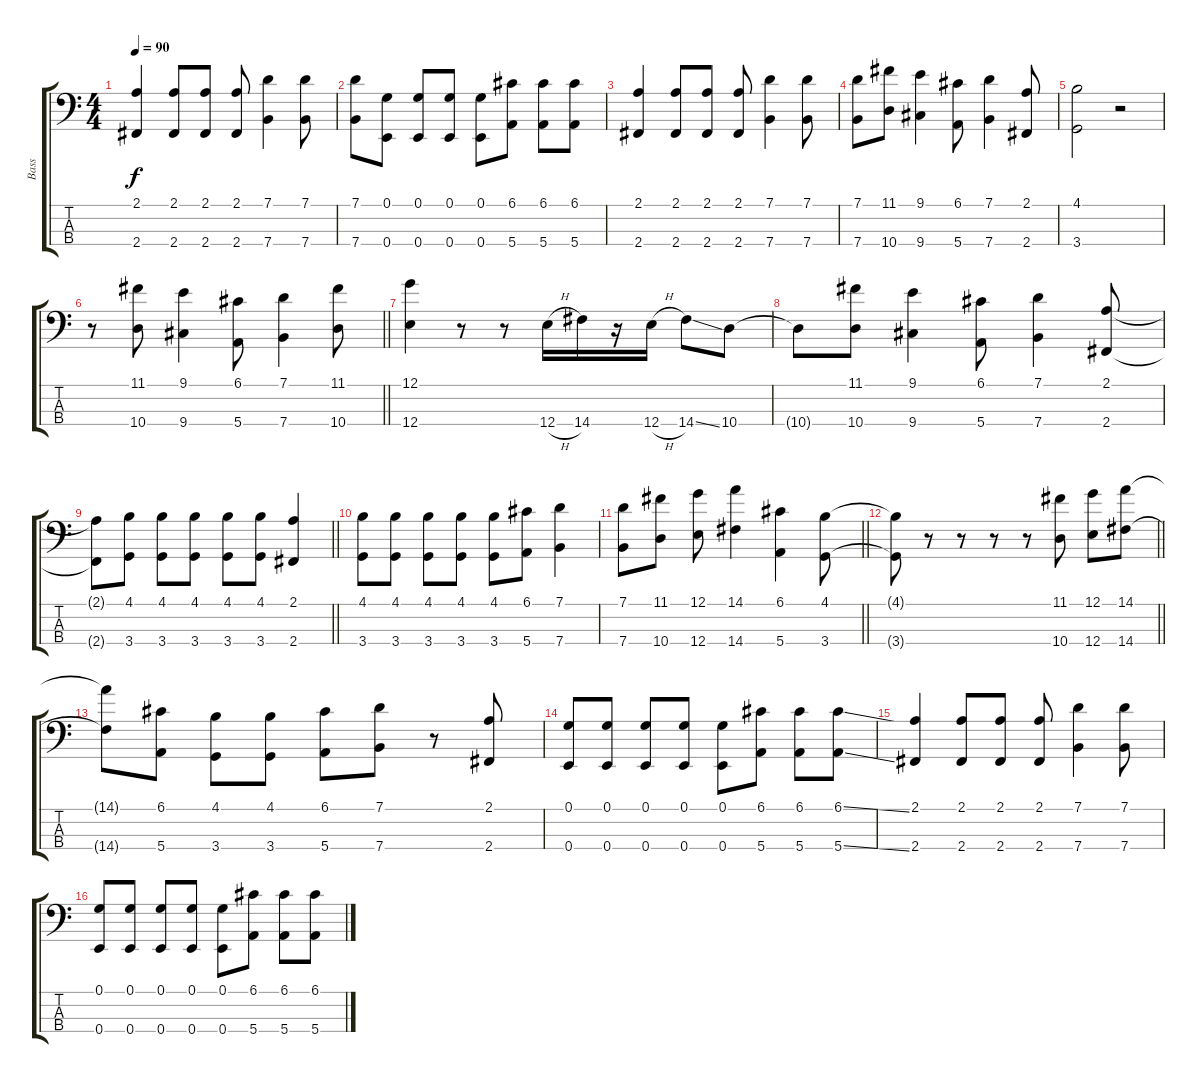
\track ("Bass" "Bass") {instrument electricbasspick}
\staff {score tabs}
\tuning (G2 D2 A1 E1) {hide}
\ts (4 4)
\tempo 90
\clef f4
\ks c
(2.1 2.4).4{dy f} (2.1 2.4).8 (2.1 2.4).8 (2.1 2.4).8 (7.1 7.4).4 (7.1 7.4).8 |
(7.1 7.4).8 (0.1 0.4).8 (0.1 0.4).8 (0.1 0.4).8 (0.1 0.4).8 (6.1 5.4).8 (6.1 5.4).8 (6.1 5.4).8 |
(2.1 2.4).4 (2.1 2.4).8 (2.1 2.4).8 (2.1 2.4).8 (7.1 7.4).4 (7.1 7.4).8 |
(7.1 7.4).8 (11.1 10.4).8 (9.1 9.4).4 (6.1 5.4).8 (7.1 7.4).4 (2.1 2.4).8 |
(4.1 3.4).2 r.2 |
\barLineRight lightlight
r.8 (11.1 10.4).8 (9.1 9.4).4 (6.1 5.4).8 (7.1 7.4).4 (11.1 10.4).8 |
(12.1 12.4).4 r.8 r.8 12.4{h}.16 14.4.16 r.16 12.4{h}.16 14.4{ss}.8 10.4.8 |
10.4{t}.8 (11.1 10.4).8 (9.1 9.4).4 (6.1 5.4).8 (7.1 7.4).4 (2.1 2.4).8 |
\barLineRight lightlight
(2.1{t} 2.4{t}).8 (4.1 3.4).8 (4.1 3.4).8 (4.1 3.4).8 (4.1 3.4).8 (4.1 3.4).8 (2.1 2.4).4 |
(4.1 3.4).8 (4.1 3.4).8 (4.1 3.4).8 (4.1 3.4).8 (4.1 3.4).8 (6.1 5.4).8 (7.1 7.4).4 |
\barLineRight lightlight
(7.1 7.4).8 (11.1 10.4).8 (12.1 12.4).8 (14.1 14.4).4 (6.1 5.4).4 (4.1 3.4).8 |
\barLineRight lightlight
(4.1{t} 3.4{t}).8 r.8 r.8 r.8 r.8 (11.1 10.4).8 (12.1 12.4).8 (14.1 14.4).8 |
(14.1{t} 14.4{t}).8 (6.1 5.4).8 (4.1 3.4).8 (4.1 3.4).8 (6.1 5.4).8 (7.1 7.4).8 r.8 (2.1 2.4).8 |
(0.1 0.4).8 (0.1 0.4).8 (0.1 0.4).8 (0.1 0.4).8 (0.1 0.4).8 (6.1 5.4).8 (6.1 5.4).8 (6.1{ss} 5.4{ss}).8 |
(2.1 2.4).4 (2.1 2.4).8 (2.1 2.4).8 (2.1 2.4).8 (7.1 7.4).4 (7.1 7.4).8 |
(0.1 0.4).8 (0.1 0.4).8 (0.1 0.4).8 (0.1 0.4).8 (0.1 0.4).8 (6.1 5.4).8 (6.1 5.4).8 (6.1{ss} 5.4{ss}).8
